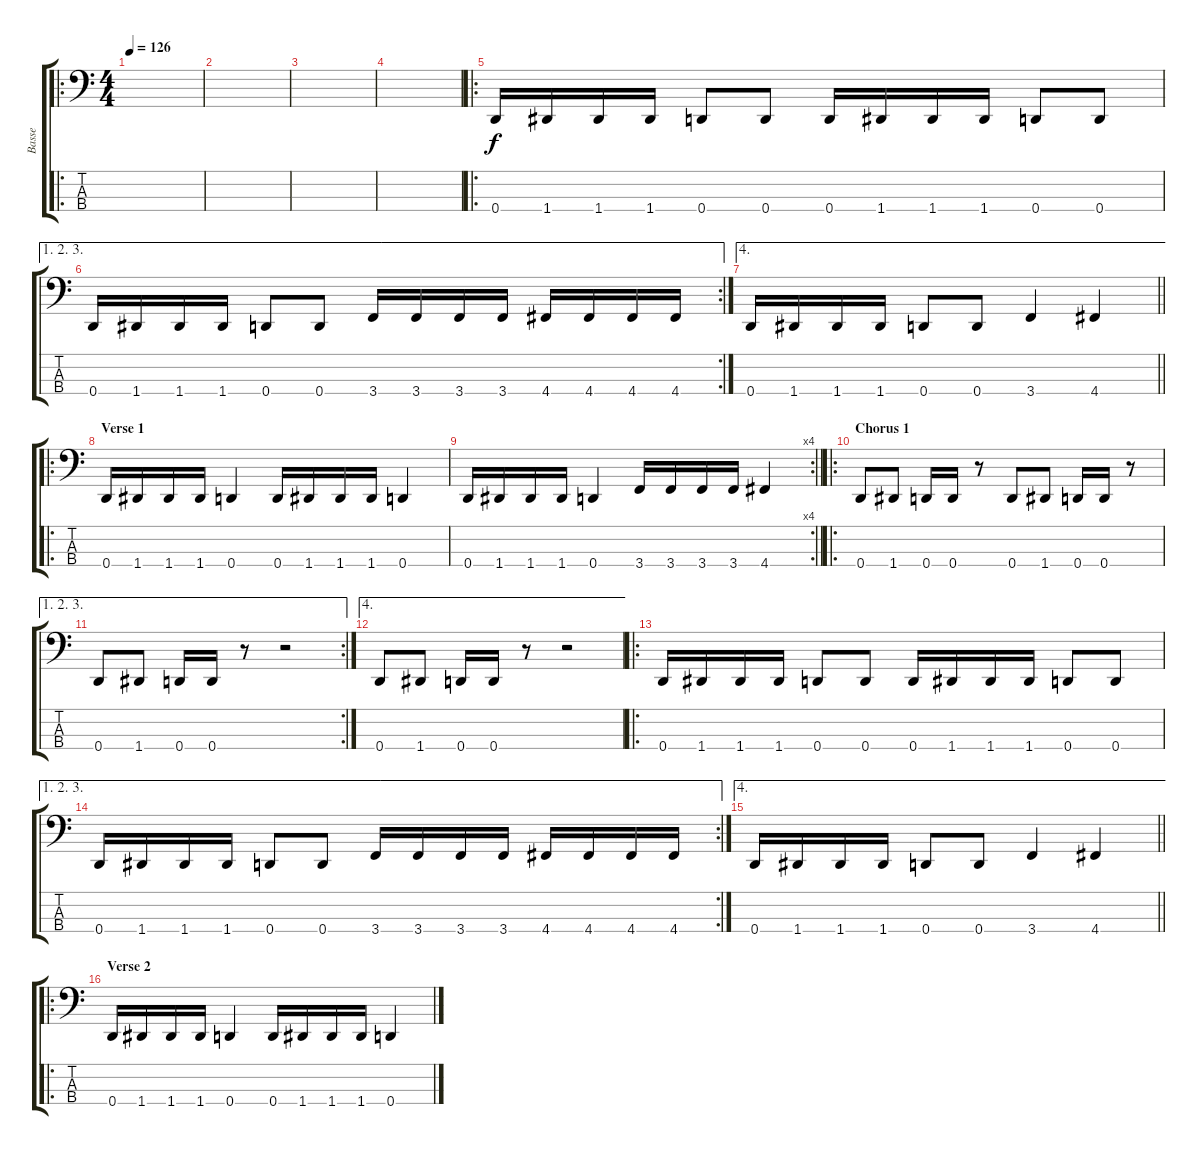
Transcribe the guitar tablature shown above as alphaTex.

\track ("Basse" "Basse") {instrument electricbasspick}
\staff {score tabs}
\tuning (G2 D2 A1 D1) {hide}
\ro
\ts (4 4)
\tempo 126
\clef f4
\ks c
|
|
|
|
\ro
0.4.16 1.4.16 1.4.16 1.4.16 0.4.8 0.4.8 0.4.16 1.4.16 1.4.16 1.4.16 0.4.8 0.4.8 |
\ae (1 2 3)
\rc 2
0.4.16 1.4.16 1.4.16 1.4.16 0.4.8 0.4.8 3.4.16 3.4.16 3.4.16 3.4.16 4.4.16 4.4.16 4.4.16 4.4.16 |
\ae 4
\barLineRight lightlight
0.4.16 1.4.16 1.4.16 1.4.16 0.4.8 0.4.8 3.4.4 4.4.4 |
\ro
\section ("" "Verse 1")
0.4.16 1.4.16 1.4.16 1.4.16 0.4.4 0.4.16 1.4.16 1.4.16 1.4.16 0.4.4 |
\rc 4
\barLineRight lightlight
0.4.16 1.4.16 1.4.16 1.4.16 0.4.4 3.4.16 3.4.16 3.4.16 3.4.16 4.4.4 |
\ro
\section ("" "Chorus 1")
0.4.8 1.4.8 0.4.16 0.4.16 r.8 0.4.8 1.4.8 0.4.16 0.4.16 r.8 |
\ae (1 2 3)
\rc 2
0.4.8 1.4.8 0.4.16 0.4.16 r.8 r.2 |
\ae 4
0.4.8 1.4.8 0.4.16 0.4.16 r.8 r.2 |
\ro
0.4.16 1.4.16 1.4.16 1.4.16 0.4.8 0.4.8 0.4.16 1.4.16 1.4.16 1.4.16 0.4.8 0.4.8 |
\ae (1 2 3)
\rc 2
0.4.16 1.4.16 1.4.16 1.4.16 0.4.8 0.4.8 3.4.16 3.4.16 3.4.16 3.4.16 4.4.16 4.4.16 4.4.16 4.4.16 |
\ae 4
\barLineRight lightlight
0.4.16 1.4.16 1.4.16 1.4.16 0.4.8 0.4.8 3.4.4 4.4.4 |
\ro
\section ("" "Verse 2")
0.4.16 1.4.16 1.4.16 1.4.16 0.4.4 0.4.16 1.4.16 1.4.16 1.4.16 0.4.4
